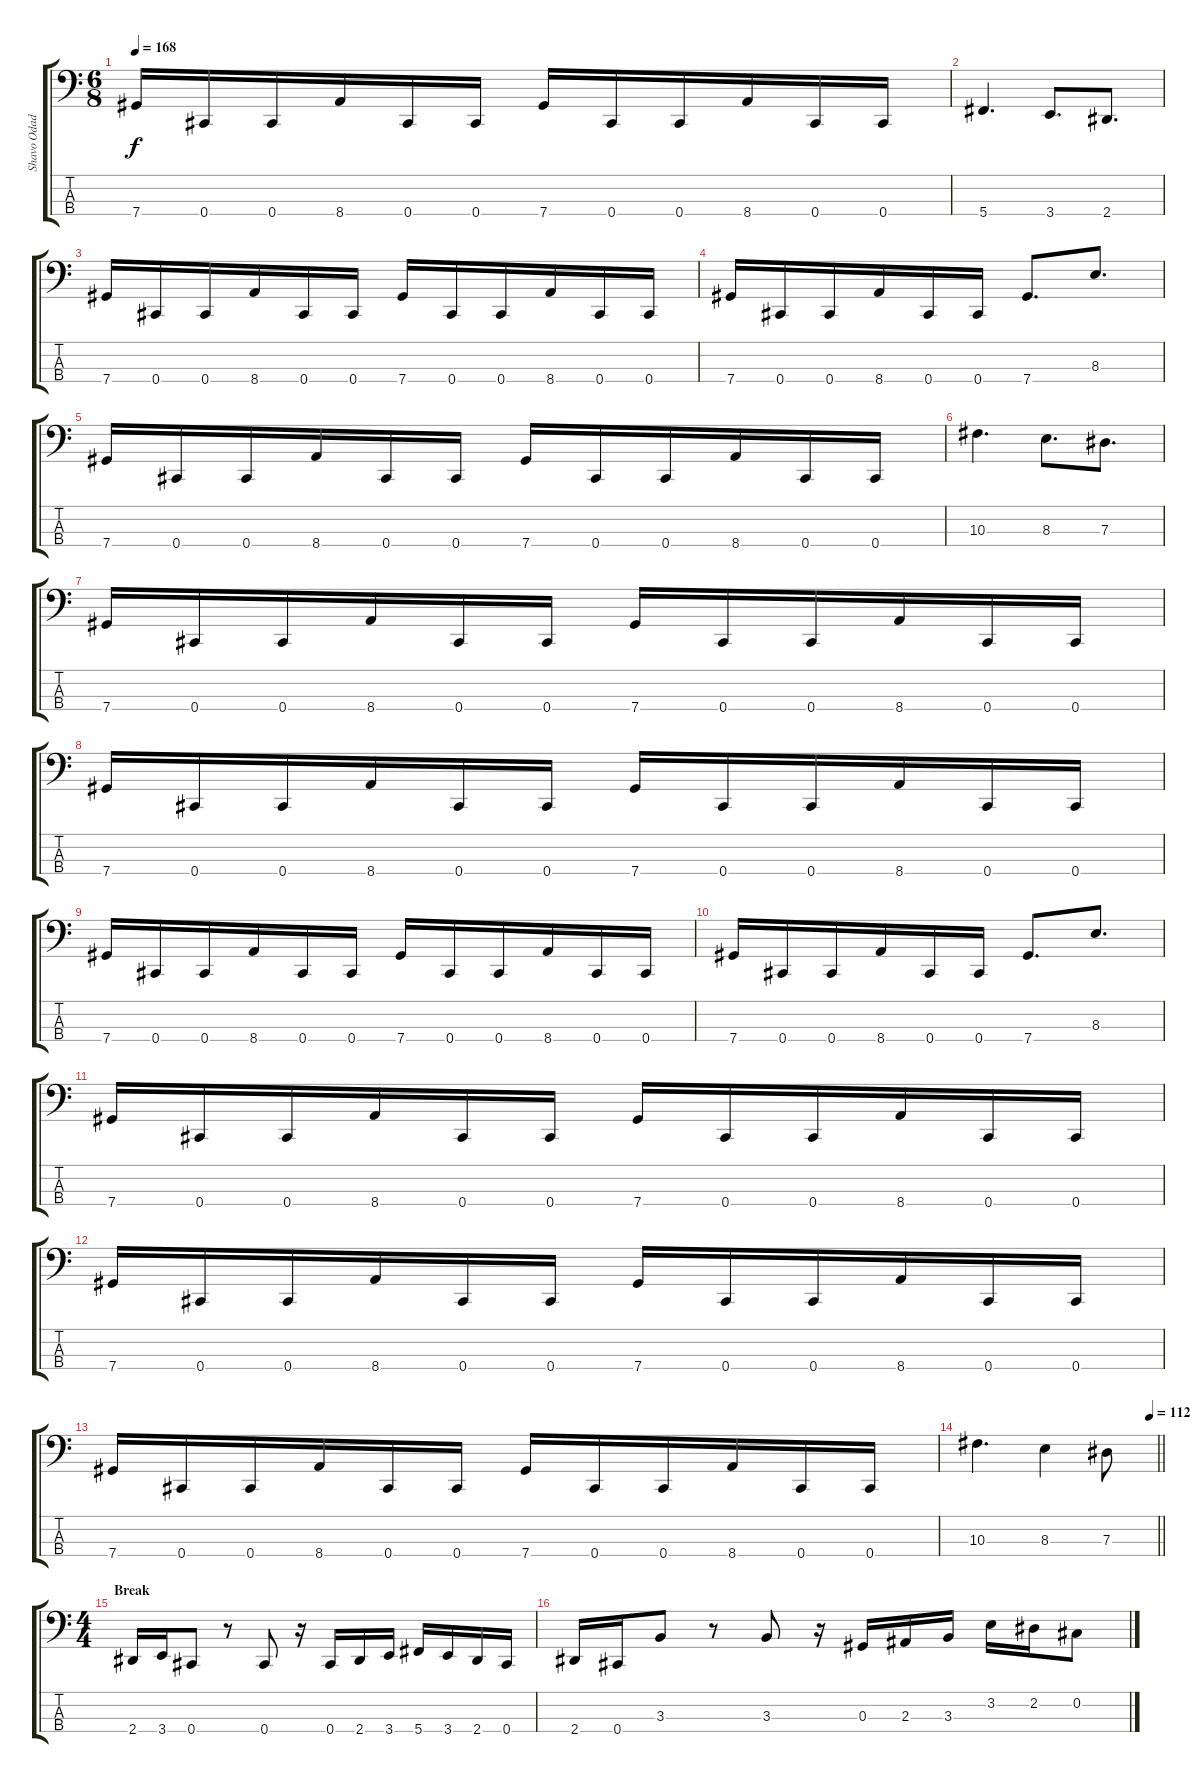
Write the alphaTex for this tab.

\track ("Shavo Odadjian" "Shavo Odad") {instrument electricbassfinger}
\staff {score tabs}
\tuning (Gb2 Db2 Ab1 Db1) {hide}
\ts (6 8)
\tempo 168
\clef f4
\ks c
7.4.16{dy f} 0.4.16 0.4.16 8.4.16 0.4.16 0.4.16 7.4.16 0.4.16 0.4.16 8.4.16 0.4.16 0.4.16 |
5.4.4{d} 3.4.8{d} 2.4.8{d} |
7.4.16 0.4.16 0.4.16 8.4.16 0.4.16 0.4.16 7.4.16 0.4.16 0.4.16 8.4.16 0.4.16 0.4.16 |
7.4.16 0.4.16 0.4.16 8.4.16 0.4.16 0.4.16 7.4.8{d} 8.3.8{d} |
7.4.16 0.4.16 0.4.16 8.4.16 0.4.16 0.4.16 7.4.16 0.4.16 0.4.16 8.4.16 0.4.16 0.4.16 |
10.3.4{d} 8.3.8{d} 7.3.8{d} |
7.4.16 0.4.16 0.4.16 8.4.16 0.4.16 0.4.16 7.4.16 0.4.16 0.4.16 8.4.16 0.4.16 0.4.16 |
7.4.16 0.4.16 0.4.16 8.4.16 0.4.16 0.4.16 7.4.16 0.4.16 0.4.16 8.4.16 0.4.16 0.4.16 |
7.4.16 0.4.16 0.4.16 8.4.16 0.4.16 0.4.16 7.4.16 0.4.16 0.4.16 8.4.16 0.4.16 0.4.16 |
7.4.16 0.4.16 0.4.16 8.4.16 0.4.16 0.4.16 7.4.8{d} 8.3.8{d} |
7.4.16 0.4.16 0.4.16 8.4.16 0.4.16 0.4.16 7.4.16 0.4.16 0.4.16 8.4.16 0.4.16 0.4.16 |
7.4.16 0.4.16 0.4.16 8.4.16 0.4.16 0.4.16 7.4.16 0.4.16 0.4.16 8.4.16 0.4.16 0.4.16 |
7.4.16 0.4.16 0.4.16 8.4.16 0.4.16 0.4.16 7.4.16 0.4.16 0.4.16 8.4.16 0.4.16 0.4.16 |
\tempo (112 0.9583333333333334)
\barLineRight lightlight
10.3.4{d} 8.3.4 7.3.8 |
\ts (4 4)
\section ("" "Break")
2.4.16{instrument electricbassfinger} 3.4.16 0.4.8 r.8 0.4.8 r.16 0.4.16 2.4.16 3.4.16 5.4.16 3.4.16 2.4.16 0.4.16 |
2.4.16 0.4.16 3.3.8 r.8 3.3.8 r.16 0.3.16 2.3.16 3.3.16 3.2.16 2.2.16 0.2.8
